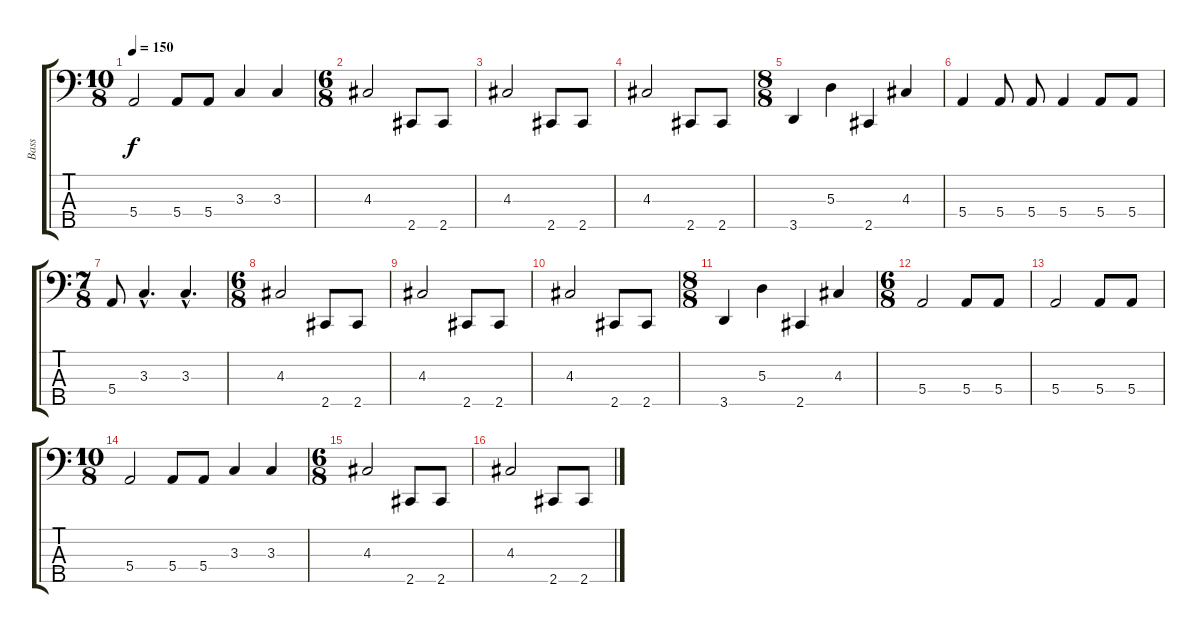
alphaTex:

\track ("Bass" "Bass") {instrument electricbassfinger}
\staff {score tabs}
\tuning (G2 D2 A1 E1 B0) {hide}
\ts (10 8)
\tempo 150
\clef f4
\ks c
5.4.2{dy f} 5.4.8 5.4.8 3.3.4 3.3.4 |
\ts (6 8)
4.3.2 2.5.8 2.5.8 |
4.3.2 2.5.8 2.5.8 |
4.3.2 2.5.8 2.5.8 |
\ts (8 8)
3.5.4 5.3.4 2.5.4 4.3.4 |
5.4.4 5.4.8 5.4.8 5.4.4 5.4.8 5.4.8 |
\ts (7 8)
5.4.8 3.3{hac}.4{d} 3.3{hac}.4{d} |
\ts (6 8)
4.3.2 2.5.8 2.5.8 |
4.3.2 2.5.8 2.5.8 |
4.3.2 2.5.8 2.5.8 |
\ts (8 8)
3.5.4 5.3.4 2.5.4 4.3.4 |
\ts (6 8)
5.4.2 5.4.8 5.4.8 |
5.4.2 5.4.8 5.4.8 |
\ts (10 8)
5.4.2 5.4.8 5.4.8 3.3.4 3.3.4 |
\ts (6 8)
4.3.2 2.5.8 2.5.8 |
4.3.2 2.5.8 2.5.8
